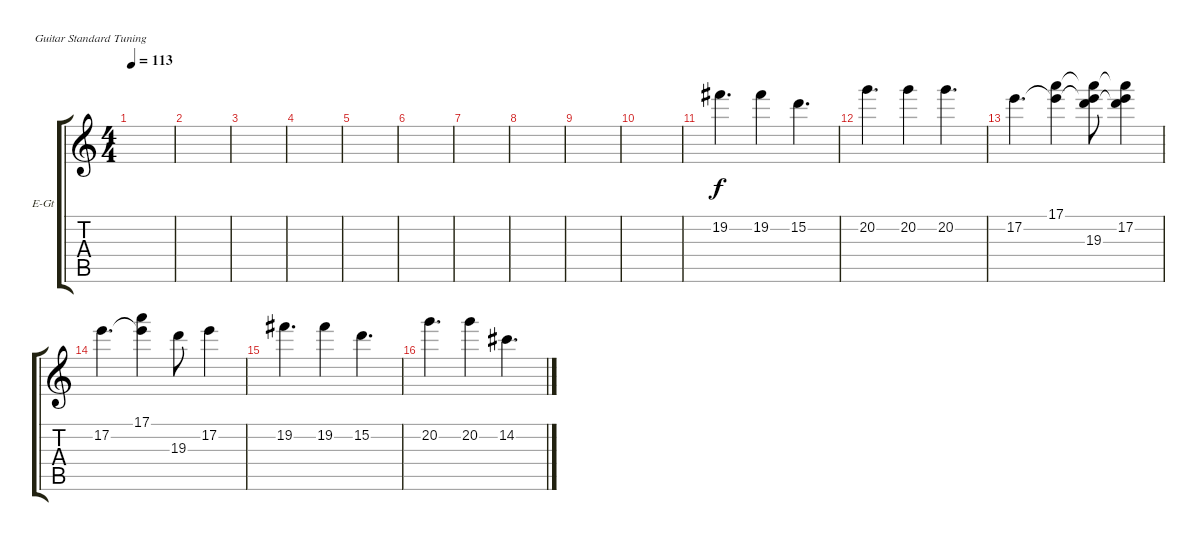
\defaultSystemsLayout 4
\bracketExtendMode groupsimilarinstruments
\firstSystemTrackNameOrientation horizontal
\otherSystemsTrackNameOrientation horizontal
\track ("Г. Каспарян (Overdrive)" "E-Gt") {instrument overdrivenguitar}
\staff {score tabs}
\tuning (E4 B3 G3 D3 A2 E2)
\ts (4 4)
\tempo 113
\clef g2
\scale
0.333333
\ks c
|
\scale
0.333333 |
\scale
0.333333 |
\scale
0.333333 |
\scale
0.333333 |
\scale
0.333333 |
\scale
0.333333 |
\scale
0.333333 |
\scale
0.333333 |
\scale
0.333333 |
\scale
0.333333 19.2.4{d} 19.2.4 15.2.4{d} |
\scale
0.333333 20.2.4{d} 20.2.4 20.2.4{d} |
\scale
0.333333 17.2.4{d} (17.1 17.2{t}).4 (19.3 17.2{t} 17.1{t}).8 (17.2 17.1{t} 19.3{t}).4 |
\scale
0.333333 17.2.4{d} (17.1 17.2{t}).4 19.3.8 17.2.4 |
\scale
0.333333 19.2.4{d} 19.2.4 15.2.4{d} |
\scale
0.333333 20.2.4{d} 20.2.4 14.2.4{d}
